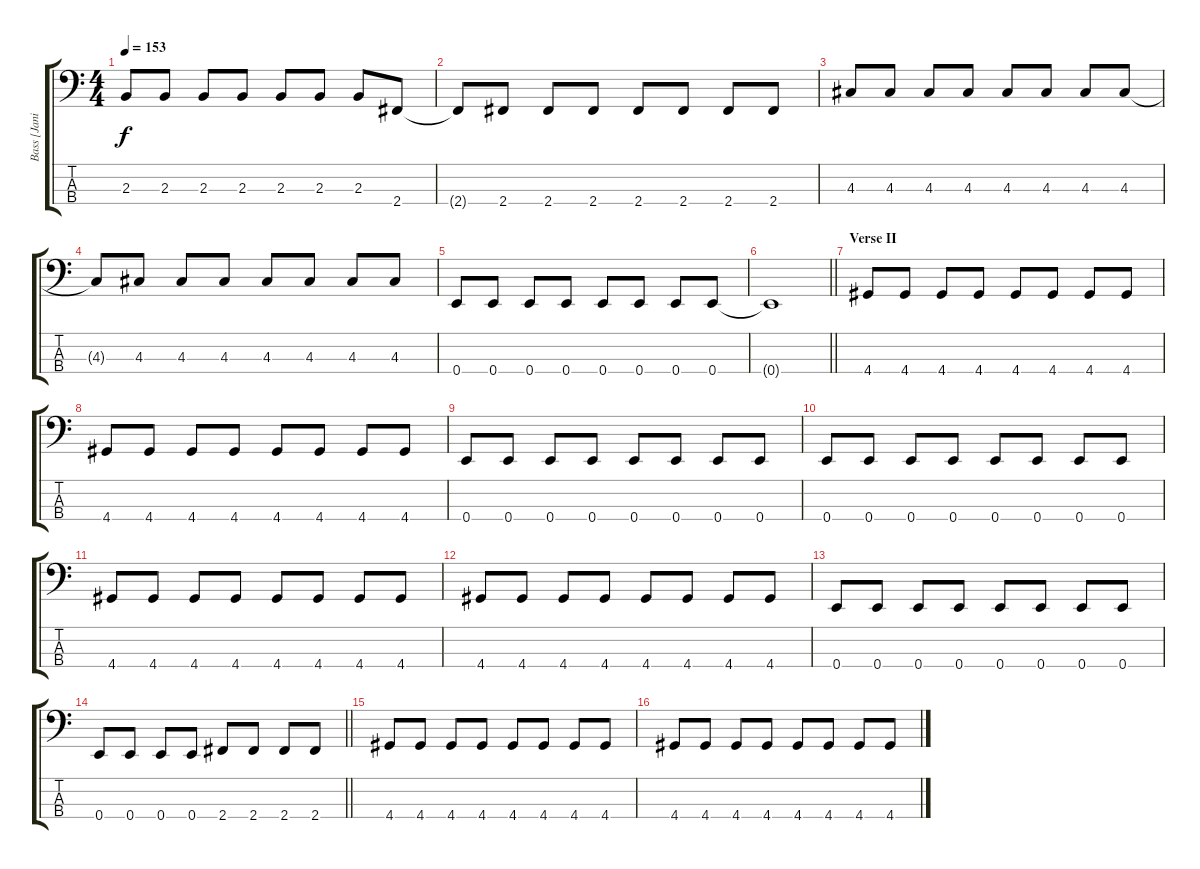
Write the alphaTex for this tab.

\track ("Bass [Jani]" "Bass [Jani") {instrument electricbasspick}
\staff {score tabs}
\tuning (G2 D2 A1 E1) {hide}
\ts (4 4)
\tempo 153
\clef f4
\ks c
2.3.8{dy f} 2.3.8 2.3.8 2.3.8 2.3.8 2.3.8 2.3.8 2.4.8 |
2.4{t}.8 2.4.8 2.4.8 2.4.8 2.4.8 2.4.8 2.4.8 2.4.8 |
4.3.8 4.3.8 4.3.8 4.3.8 4.3.8 4.3.8 4.3.8 4.3.8 |
4.3{t}.8 4.3.8 4.3.8 4.3.8 4.3.8 4.3.8 4.3.8 4.3.8 |
0.4.8 0.4.8 0.4.8 0.4.8 0.4.8 0.4.8 0.4.8 0.4.8 |
\barLineRight lightlight
0.4{t}.1 |
\section ("" "Verse II")
4.4.8 4.4.8 4.4.8 4.4.8 4.4.8 4.4.8 4.4.8 4.4.8 |
4.4.8 4.4.8 4.4.8 4.4.8 4.4.8 4.4.8 4.4.8 4.4.8 |
0.4.8 0.4.8 0.4.8 0.4.8 0.4.8 0.4.8 0.4.8 0.4.8 |
0.4.8 0.4.8 0.4.8 0.4.8 0.4.8 0.4.8 0.4.8 0.4.8 |
4.4.8 4.4.8 4.4.8 4.4.8 4.4.8 4.4.8 4.4.8 4.4.8 |
4.4.8 4.4.8 4.4.8 4.4.8 4.4.8 4.4.8 4.4.8 4.4.8 |
0.4.8 0.4.8 0.4.8 0.4.8 0.4.8 0.4.8 0.4.8 0.4.8 |
\barLineRight lightlight
0.4.8 0.4.8 0.4.8 0.4.8 2.4.8 2.4.8 2.4.8 2.4.8 |
4.4.8 4.4.8 4.4.8 4.4.8 4.4.8 4.4.8 4.4.8 4.4.8 |
4.4.8 4.4.8 4.4.8 4.4.8 4.4.8 4.4.8 4.4.8 4.4.8
